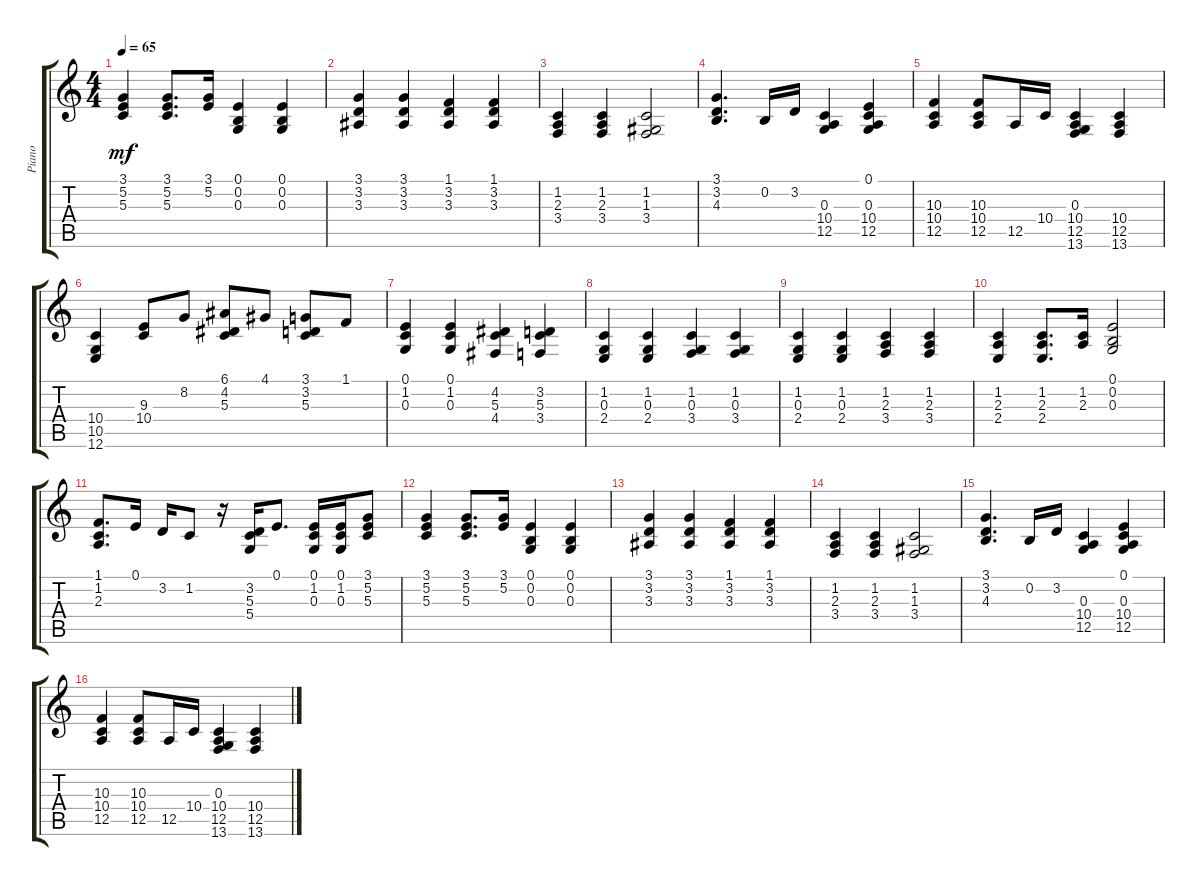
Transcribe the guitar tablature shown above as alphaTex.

\track ("Piano" "Piano") {instrument acousticgrandpiano}
\staff {score tabs}
\tuning (E4 B3 G3 D3 A2 E2) {hide}
\ts (4 4)
\tempo 65
\clef g2
\ks c
(3.1 5.2 5.3).4{dy mf} (3.1 5.2 5.3).8{d} (3.1 5.2).16 (0.1 0.2 0.3).4 (0.1 0.2 0.3).4 |
(3.1 3.2 3.3).4 (3.1 3.2 3.3).4 (1.1 3.2 3.3).4 (1.1 3.2 3.3).4 |
(1.2 2.3 3.4).4 (1.2 2.3 3.4).4 (1.2 1.3 3.4).2 |
(3.1 3.2 4.3).4{d} 0.2.16 3.2.16 (0.3 10.4 12.5).4 (0.1 0.3 10.4 12.5).4 |
(10.3 10.4 12.5).4 (10.3 10.4 12.5).8 12.5.16 10.4.16 (0.3 10.4 12.5 13.6).4 (10.4 12.5 13.6).4 |
(10.4 10.5 12.6).4 (9.3 10.4).8 8.2.8 (6.1 4.2 5.3).8 4.1.8 (3.1 3.2 5.3).8 1.1.8 |
(0.1 1.2 0.3).4 (0.1 1.2 0.3).4 (4.2 5.3 4.4).4 (3.2 5.3 3.4).4 |
(1.2 0.3 2.4).4 (1.2 0.3 2.4).4 (1.2 0.3 3.4).4 (1.2 0.3 3.4).4 |
(1.2 0.3 2.4).4 (1.2 0.3 2.4).4 (1.2 2.3 3.4).4 (1.2 2.3 3.4).4 |
(1.2 2.3 2.4).4 (1.2 2.3 2.4).8{d} (1.2 2.3).16 (0.1 0.2 0.3).2 |
(1.1 1.2 2.3).8{d} 0.1.16 3.2.16 1.2.8 r.16 (3.2 5.3 5.4).16 0.1.8{d} (0.1 1.2 0.3).16 (0.1 1.2 0.3).16 (3.1 5.2 5.3).8 |
(3.1 5.2 5.3).4 (3.1 5.2 5.3).8{d} (3.1 5.2).16 (0.1 0.2 0.3).4 (0.1 0.2 0.3).4 |
(3.1 3.2 3.3).4 (3.1 3.2 3.3).4 (1.1 3.2 3.3).4 (1.1 3.2 3.3).4 |
(1.2 2.3 3.4).4 (1.2 2.3 3.4).4 (1.2 1.3 3.4).2 |
(3.1 3.2 4.3).4{d} 0.2.16 3.2.16 (0.3 10.4 12.5).4 (0.1 0.3 10.4 12.5).4 |
(10.3 10.4 12.5).4 (10.3 10.4 12.5).8 12.5.16 10.4.16 (0.3 10.4 12.5 13.6).4 (10.4 12.5 13.6).4
